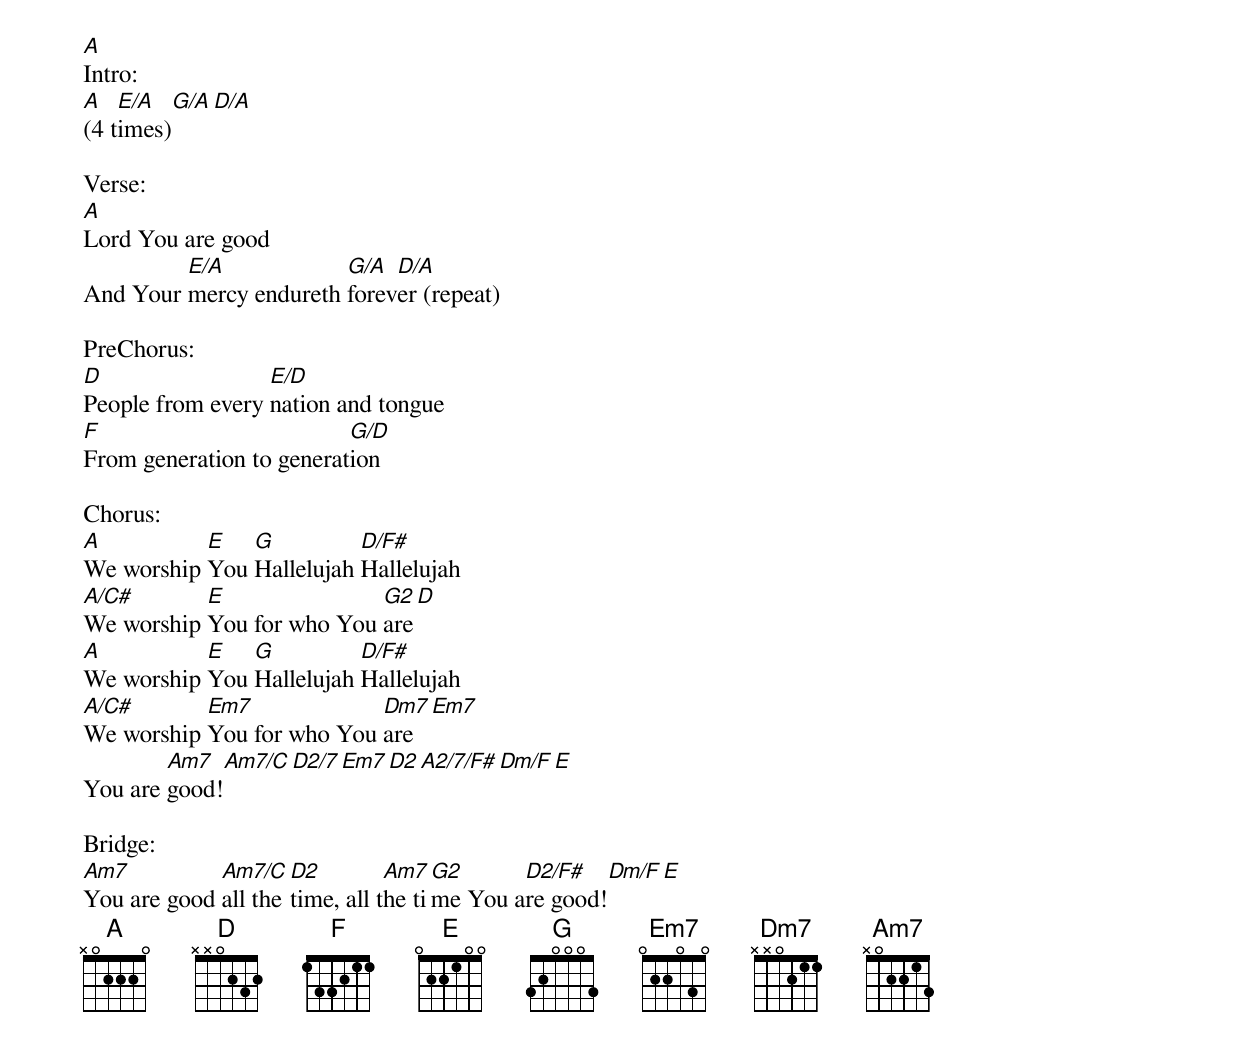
A
Intro:
A   E/A  G/A  D/A
(4 times)

Verse:
A
Lord You are good
         E/A            G/A  D/A
And Your mercy endureth forever (repeat)

PreChorus:
D                 E/D
People from every nation and tongue
F                         G/D
From generation to generation

Chorus:
A          E   G          D/F#
We worship You Hallelujah Hallelujah
A/C#       E               G2 D
We worship You for who You are
A          E   G          D/F#
We worship You Hallelujah Hallelujah
A/C#       Em7             Dm7  Em7
We worship You for who You are
        Am7  Am7/C  D2/7 Em7 D2 A2/7/F# Dm/F E
You are good!

Bridge:
Am7          Am7/C   D2         Am7  G2      D2/F#   Dm/F  E
You are good all the time, all the time You are good!
